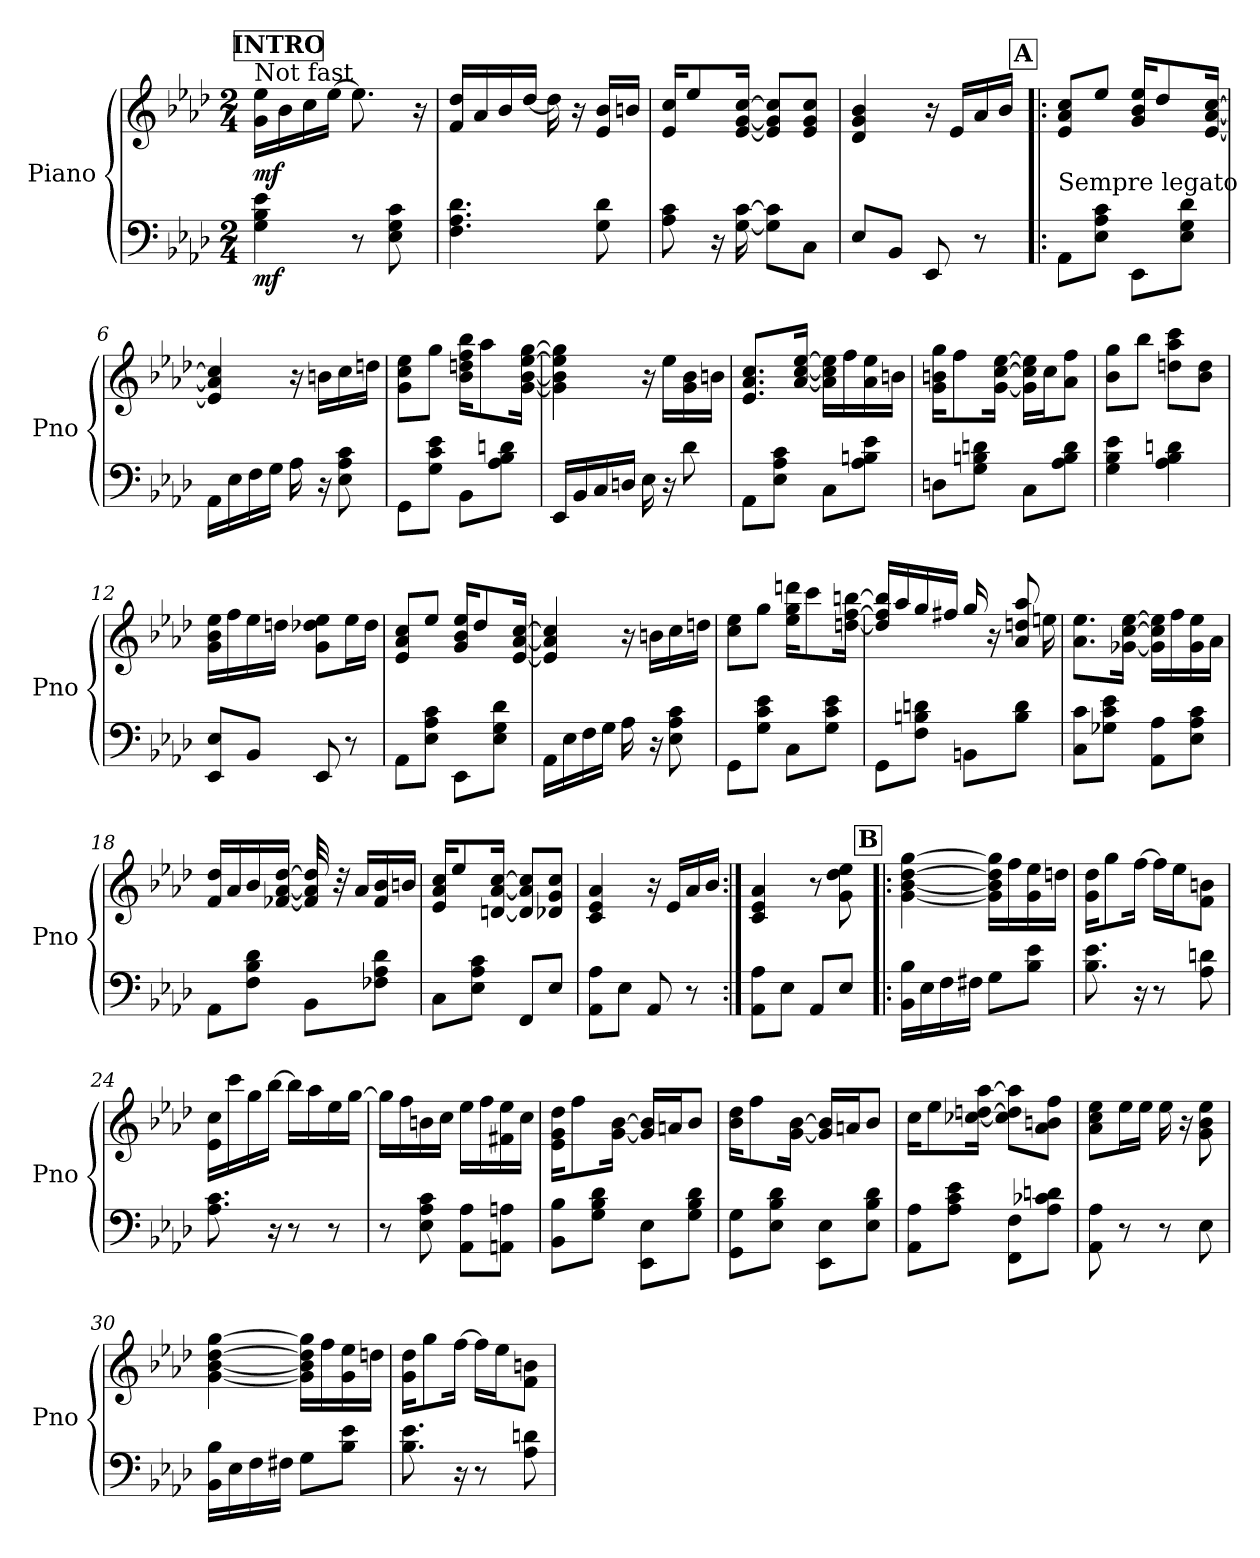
**kern	**dynam	**kern	**dynam
*part2	*part2	*part1	*part1
*staff2	*staff2	*staff1	*staff1
*I"Piano	*	*I"Piano	*
*I'Pno	*	*I'Pno	*
*clefF4	*	*clefG2	*
*k[b-e-a-d-]	*	*k[b-e-a-d-]	*
*M2/4	*	*M2/4	*
*MM78	*	*MM78	*
!!LO:REH:place=s1:a:B:fs=10:t=INTRO:qo=0.25
=1	=1	=1	=1
!	!	!LO:TX:a:t=Not fast	!
!	!LO:DY:b	!	!LO:DY:b
4G\ 4B-\ 4e-\	mf	16g\ 16ee-\LL	mf
.	.	16b-\	.
.	.	16cc\	.
.	.	[16ee-\JJ	.
8r	.	8.ee-\]	.
8E-\ 8G\ 8c\	.	.	.
.	.	16r	.
=2	=2	=2	=2
4.F\ 4.A-\ 4.d-\	.	16f/ 16dd-/LL	.
.	.	16a-/	.
.	.	16b-/	.
.	.	[16dd-/JJ	.
.	.	16dd-\]	.
.	.	16r	.
8G\ 8d-\	.	16e-/ 16b-/LL	.
.	.	16bn/JJ	.
=3	=3	=3	=3
8A-\ 8c\	.	16e-/ 16cc/KL	.
.	.	8ee-/	.
16r	.	.	.
[16G\ [16c\	.	[16e-/ [16g/ [16cc/Jk	.
8G\] 8c\]L	.	8e-/] 8g/] 8cc/]L	.
8C\J	.	8e-/ 8g/ 8cc/J	.
=4	=4	=4	=4
8E-/L	.	4d-/ 4g/ 4b-/	.
8BB-/J	.	.	.
8EE-/	.	16r	.
.	.	16e-/LL	.
8r	.	16a-/	.
.	.	16b-/JJ	.
!!LO:LB:g=z
!!LO:REH:place=s1:a:B:fs=10:t=A
=5!|:	=5!|:	=5!|:	=5!|:
!LO:TX:a:t=Sempre legato	!	!	!
8AA-\L	.	8e-/ 8a-/ 8cc/L	.
8E-\ 8A-\ 8c\J	.	8ee-/J	.
8EE-\L	.	16g/ 16b-/ 16ee-/KL	.
.	.	8dd-/	.
8E-\ 8G\ 8d-\J	.	.	.
.	.	[16e-/ [16a-/ [16cc/Jk	.
=6	=6	=6	=6
16AA-\LL	.	4e-/] 4a-/] 4cc/]	.
16E-\	.	.	.
16F\	.	.	.
16G\JJ	.	.	.
16A-\	.	16r	.
16r	.	16bn\LL	.
8E-\ 8A-\ 8c\	.	16cc\	.
.	.	16ddn\JJ	.
=7	=7	=7	=7
8GG\L	.	8g\ 8cc\ 8ee-\L	.
8G\ 8c\ 8e-\J	.	8gg\J	.
8BB-\L	.	16b-\ 16ddn\ 16ff\ 16bb-\KL	.
.	.	8aa-\	.
8A-\ 8B-\ 8dn\J	.	.	.
.	.	[16g\ [16b-\ [16ee-\ [16gg\Jk	.
=8	=8	=8	=8
16EE-/LL	.	4g\] 4b-\] 4ee-\] 4gg\]	.
16BB-/	.	.	.
16C/	.	.	.
16Dn/JJ	.	.	.
16E-\	.	16r	.
16r	.	16ee-\LL	.
8d-\	.	16g\ 16b-\	.
.	.	16bn\JJ	.
!!LO:LB:g=z
=9	=9	=9	=9
8AA-\L	.	8.e-/ 8.a-/ 8.cc/L	.
8E-\ 8A-\ 8c\J	.	.	.
.	.	[16a-/ [16cc/ [16ee-/Jk	.
8C\L	.	16a-\] 16cc\] 16ee-\]LL	.
.	.	16ff\	.
8A-\ 8Bn\ 8e-\J	.	16a-\ 16ee-\	.
.	.	16bn\JJ	.
=10	=10	=10	=10
8Dn\L	.	16g\ 16bn\ 16gg\KL	.
.	.	8ff\	.
8G\ 8Bn\ 8dn\J	.	.	.
.	.	[16g\ [16cc\ [16ee-\Jk	.
8C\L	.	16g\] 16cc\] 16ee-\]LL	.
.	.	16cc\J	.
8A-\ 8B\ 8d\J	.	8a-\ 8ff\J	.
=11	=11	=11	=11
4G\ 4B-\ 4e-\	.	8b-\ 8gg\L	.
.	.	8bb-\J	.
4A-\ 4B-\ 4dn\	.	8ddn\ 8aa-\ 8ccc\L	.
.	.	8b-\ 8dd\J	.
=12	=12	=12	=12
8EE-/ 8E-/L	.	16g\ 16b-\ 16ee-\LL	.
.	.	16ff\	.
8BB-/J	.	16ee-\	.
.	.	16ddn\JJ	.
8EE-/	.	8g\ 8dd-X\ 8ee-\L	.
8r	.	16ee-\L	.
.	.	16dd-\JJ	.
!!LO:LB:g=z
=13	=13	=13	=13
8AA-\L	.	8e-/ 8a-/ 8cc/L	.
8E-\ 8A-\ 8c\J	.	8ee-/J	.
8EE-\L	.	16g/ 16b-/ 16ee-/KL	.
.	.	8dd-/	.
8E-\ 8G\ 8d-\J	.	.	.
.	.	[16e-/ [16a-/ [16cc/Jk	.
=14	=14	=14	=14
16AA-\LL	.	4e-/] 4a-/] 4cc/]	.
16E-\	.	.	.
16F\	.	.	.
16G\JJ	.	.	.
16A-\	.	16r	.
16r	.	16bn\LL	.
8E-\ 8A-\ 8c\	.	16cc\	.
.	.	16ddn\JJ	.
=15	=15	=15	=15
8GG\L	.	8cc\ 8ee-\L	.
8G\ 8c\ 8e-\J	.	8gg\J	.
8C\L	.	16ee-\ 16gg\ 16dddn\KL	.
.	.	8ccc\	.
8G\ 8c\ 8e-\J	.	.	.
.	.	[16ddn\ [16ff\ [16bbn\Jk	.
=16	=16	=16	=16
*	*	*^	*
8GG\L	.	16dd/] 16ff/] 16bb/]LL	4..ryy	.
.	.	16aa-/	.	.
8F\ 8Bn\ 8dn\J	.	16gg/	.	.
.	.	16ff#X/JJ	.	.
8BBn\L	.	16gg/	.	.
.	.	16r	.	.
8B\ 8d\J	.	8a-/ 8ddn/ 8aa-/	.	.
.	.	.	16een\	.
*	*	*v	*v	*
!!LO:LB:g=z
=17	=17	=17	=17
8C\ 8c\L	.	8.a-\ 8.ee-\L	.
8G-X\ 8c\ 8e-\J	.	.	.
.	.	[16g-X\ [16cc\ [16ee-\Jk	.
8AA-\ 8A-\L	.	16g-\] 16cc\] 16ee-\]LL	.
.	.	16ff\	.
8E-\ 8A-\ 8c\J	.	16g-\ 16ee-\	.
.	.	16a-\JJ	.
=18	=18	=18	=18
8AA-\L	.	16f/ 16dd-/LL	.
.	.	16a-/	.
8F\ 8B-\ 8d-\J	.	16b-/	.
.	.	[16f-X/ [16a-/ [16dd-/JJ	.
8BB-\L	.	32f-/] 32a-/] 32dd-/]	.
.	.	32r	.
.	.	16a-/LL	.
8F-X\ 8A-\ 8d-\J	.	16f-/ 16b-/	.
.	.	16bn/JJ	.
=19	=19	=19	=19
8C\L	.	16e-/ 16a-/ 16cc/KL	.
.	.	8ee-/	.
8E-\ 8A-\ 8c\J	.	.	.
.	.	[16dn/ [16a-/ [16cc/Jk	.
8FF/L	.	8d/] 8a-/] 8cc/]L	.
8E-/J	.	8d-X/ 8g/ 8cc/J	.
=20	=20	=20	=20
8AA-\ 8A-\L	.	4c/ 4e-/ 4a-/	.
8E-\J	.	.	.
8AA-/	.	16r	.
.	.	16e-/LL	.
8r	.	16a-/	.
.	.	16b-/JJ	.
=21:|!	=21:|!	=21:|!	=21:|!
8AA-\ 8A-\L	.	4c/ 4e-/ 4a-/	.
8E-\J	.	.	.
8AA-/L	.	8r	.
8E-/J	.	8g\ 8dd-\ 8ee-\	.
!!LO:PB:g=z
!!LO:REH:place=s1:a:B:fs=10:t=B
=22!|:	=22!|:	=22!|:	=22!|:
16BB-\ 16B-\LL	.	[4g\ [4b-\ [4dd-\ [4gg\	.
16E-\	.	.	.
16F\	.	.	.
16F#X\JJ	.	.	.
8G\L	.	16g\] 16b-\] 16dd-\] 16gg\]LL	.
.	.	16ff\	.
8B-\ 8e-\J	.	16g\ 16ee-\	.
.	.	16ddn\JJ	.
=23	=23	=23	=23
8.B-\ 8.e-\	.	16g\ 16dd-\KL	.
.	.	8gg\	.
16r	.	[16ff\Jk	.
8r	.	16ff\LL]	.
.	.	16ee-\J	.
8A-\ 8dn\	.	8f\ 8bn\J	.
=24	=24	=24	=24
8.A-\ 8.c\	.	16e-\ 16cc\LL	.
.	.	16ccc\	.
.	.	16gg\	.
16r	.	[16bb-\JJ	.
8r	.	16bb-\LL]	.
.	.	16aa-\	.
8r	.	16ee-\	.
.	.	[16gg\JJ	.
=25	=25	=25	=25
8r	.	16gg\LL]	.
.	.	16ff\	.
8E-\ 8A-\ 8c\	.	16bn\	.
.	.	16cc\JJ	.
8AA-\ 8A-\L	.	16ee-\LL	.
.	.	16ff\	.
8AAn\ 8An\J	.	16f#X\ 16ee-\	.
.	.	16cc\JJ	.
!!LO:LB:g=z
=26	=26	=26	=26
8BB-\ 8B-\L	.	16e-\ 16g\ 16dd-\KL	.
.	.	8ff\	.
8G\ 8B-\ 8d-\J	.	.	.
.	.	[16g\ [16b-\Jk	.
8EE-\ 8E-\L	.	16g/] 16b-/]LL	.
.	.	16an/J	.
8G\ 8B-\ 8d-\J	.	8b-/J	.
=27	=27	=27	=27
8GG\ 8G\L	.	16b-\ 16dd-\KL	.
.	.	8ff\	.
8E-\ 8B-\ 8d-\J	.	.	.
.	.	[16g\ [16b-\Jk	.
8EE-\ 8E-\L	.	16g/] 16b-/]LL	.
.	.	16an/J	.
8E-\ 8B-\ 8d-\J	.	8b-/J	.
=28	=28	=28	=28
8AA-\ 8A-\L	.	16cc\KL	.
.	.	8ee-\	.
8A-\ 8c\ 8e-\J	.	.	.
.	.	[16cc-X\ [16ddn\ [16aa-\Jk	.
8FF\ 8F\L	.	8cc-\] 8dd\] 8aa-\]L	.
8A-\ 8c-X\ 8dn\J	.	8a-\ 8bn\ 8ff\J	.
=29	=29	=29	=29
8AA-\ 8A-\	.	8a-\ 8cc\ 8ee-\L	.
8r	.	16ee-\L	.
.	.	16ee-\JJ	.
8r	.	16ee-\	.
.	.	16r	.
8E-\	.	8g\ 8b-\ 8ee-\	.
!!LO:LB:g=z
=30	=30	=30	=30
16BB-\ 16B-\LL	.	[4g\ [4b-\ [4dd-\ [4gg\	.
16E-\	.	.	.
16F\	.	.	.
16F#X\JJ	.	.	.
8G\L	.	16g\] 16b-\] 16dd-\] 16gg\]LL	.
.	.	16ff\	.
8B-\ 8e-\J	.	16g\ 16ee-\	.
.	.	16ddn\JJ	.
=31	=31	=31	=31
8.B-\ 8.e-\	.	16g\ 16dd-\KL	.
.	.	8gg\	.
16r	.	[16ff\Jk	.
8r	.	16ff\LL]	.
.	.	16ee-\J	.
8A-\ 8dn\	.	8f\ 8bn\J	.
=	=	=	=
*-	*-	*-	*-
